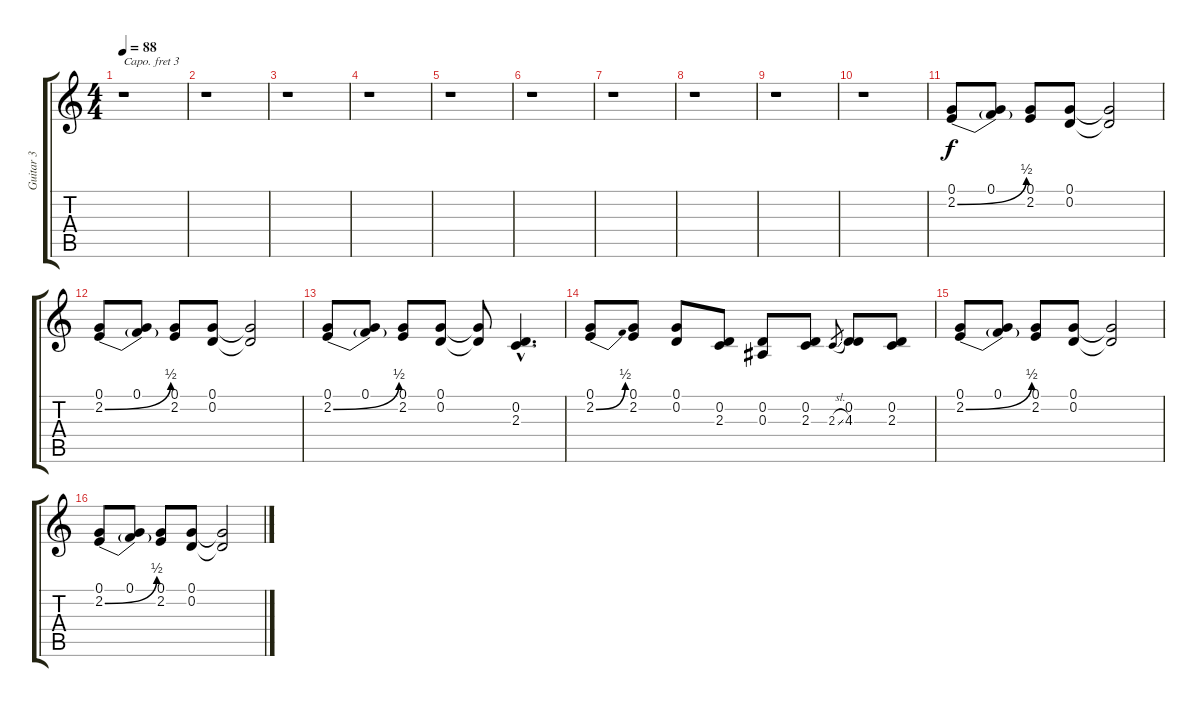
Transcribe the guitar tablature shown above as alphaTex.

\track ("Guitar 3" "Guitar 3") {instrument sitar}
\staff {score tabs}
\capo 3
\tuning (E4 B3 G3 D3 A2 E2) {hide}
\ts (4 4)
\tempo 88
\clef g2
\ks c
r.1{dy f} |
r.1 |
r.1 |
r.1 |
r.1 |
r.1 |
r.1 |
r.1 |
r.1 |
r.1 |
(0.1 2.2{be (bend 0 0 60 2)}).8 (0.1 2.2{t}).8 (0.1 2.2).8 (0.1 0.2).8 (0.1{t} 0.2{t}).2 |
(0.1 2.2{be (bend 0 0 60 2)}).8 (0.1 2.2{t}).8 (0.1 2.2).8 (0.1 0.2).8 (0.1{t} 0.2{t}).2 |
(0.1 2.2{be (bend 0 0 60 2)}).8 (0.1 2.2{t}).8 (0.1 2.2).8 (0.1 0.2).8 (0.1{t} 0.2{t}).8 (0.2{hac} 2.3{hac}).4{d} |
(0.1 2.2{be (bend 0 0 60 2)}).8 (0.1 2.2).8 (0.1 0.2).8 (0.2 2.3).8 (0.2 0.3).8 (0.2 2.3).8 2.3{sl}.8{gr} (0.2 4.3).8 (0.2 2.3).8 |
(0.1 2.2{be (bend 0 0 60 2)}).8 (0.1 2.2{t}).8 (0.1 2.2).8 (0.1 0.2).8 (0.1{t} 0.2{t}).2 |
(0.1 2.2{be (bend 0 0 60 2)}).8 (0.1 2.2{t}).8 (0.1 2.2).8 (0.1 0.2).8 (0.1{t} 0.2{t}).2
